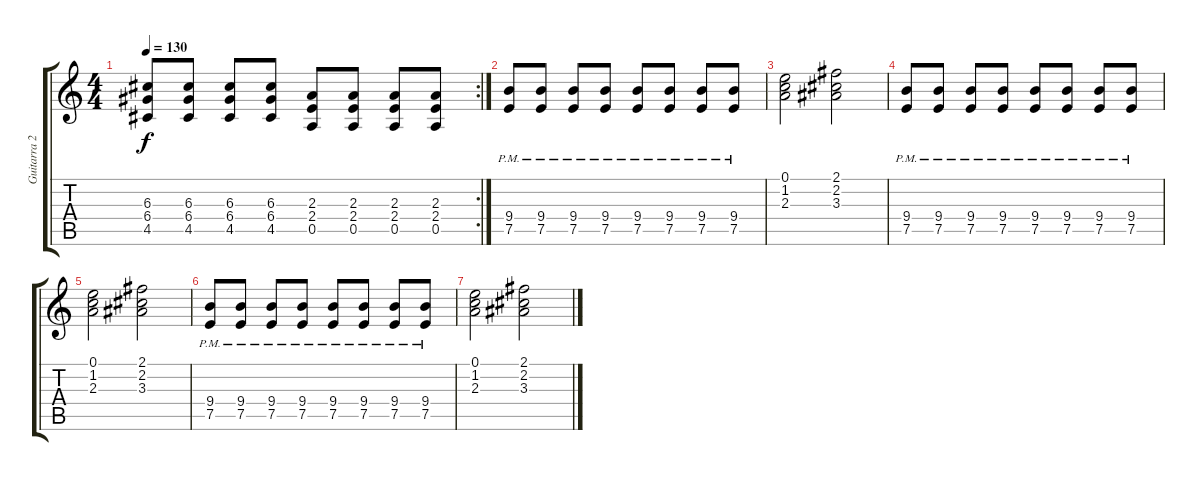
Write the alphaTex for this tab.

\track ("Guitarra 2" "Guitarra 2") {instrument acousticguitarsteel}
\staff {score tabs}
\tuning (E4 B3 G3 D3 A2 E2) {hide}
\rc 2
\ts (4 4)
\tempo 130
\clef g2
\ks c
(6.3 6.4 4.5).8{dy f} (6.3 6.4 4.5).8 (6.3 6.4 4.5).8 (6.3 6.4 4.5).8 (2.3 2.4 0.5).8 (2.3 2.4 0.5).8 (2.3 2.4 0.5).8 (2.3 2.4 0.5).8 |
(9.4{pm} 7.5{pm}).8 (9.4{pm} 7.5{pm}).8 (9.4{pm} 7.5{pm}).8 (9.4{pm} 7.5{pm}).8 (9.4{pm} 7.5{pm}).8 (9.4{pm} 7.5{pm}).8 (9.4{pm} 7.5{pm}).8 (9.4{pm} 7.5{pm}).8 |
(0.1 1.2 2.3).2 (2.1 2.2 3.3).2 |
(9.4{pm} 7.5{pm}).8 (9.4{pm} 7.5{pm}).8 (9.4{pm} 7.5{pm}).8 (9.4{pm} 7.5{pm}).8 (9.4{pm} 7.5{pm}).8 (9.4{pm} 7.5{pm}).8 (9.4{pm} 7.5{pm}).8 (9.4{pm} 7.5{pm}).8 |
(0.1 1.2 2.3).2 (2.1 2.2 3.3).2 |
(9.4{pm} 7.5{pm}).8 (9.4{pm} 7.5{pm}).8 (9.4{pm} 7.5{pm}).8 (9.4{pm} 7.5{pm}).8 (9.4{pm} 7.5{pm}).8 (9.4{pm} 7.5{pm}).8 (9.4{pm} 7.5{pm}).8 (9.4{pm} 7.5{pm}).8 |
(0.1 1.2 2.3).2 (2.1 2.2 3.3).2
